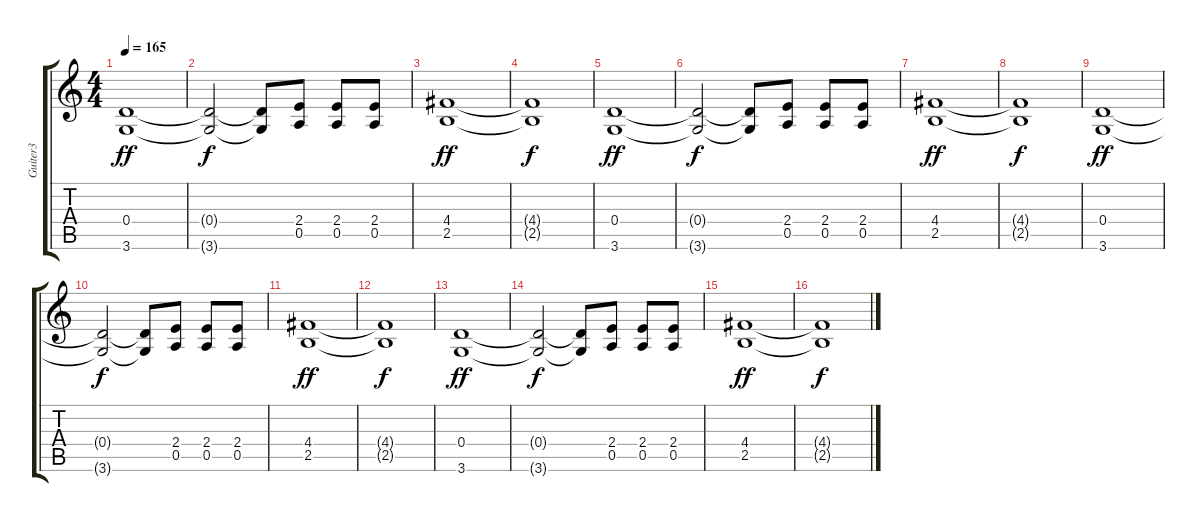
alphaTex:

\track ("Guiter3" "Guiter3") {instrument overdrivenguitar}
\staff {score tabs}
\tuning (E4 B3 G3 D3 A2 E2) {hide}
\ts (4 4)
\tempo 165
\clef g2
\ks c
(0.4 3.6).1{dy ff} |
(0.4{t} 3.6{t}).2{dy f} (0.4{t} 3.6{t}).8 (2.4 0.5).8 (2.4 0.5).8 (2.4 0.5).8 |
(4.4 2.5).1{dy ff} |
(4.4{t} 2.5{t}).1{dy f} |
(0.4 3.6).1{dy ff} |
(0.4{t} 3.6{t}).2{dy f} (0.4{t} 3.6{t}).8 (2.4 0.5).8 (2.4 0.5).8 (2.4 0.5).8 |
(4.4 2.5).1{dy ff} |
(4.4{t} 2.5{t}).1{dy f} |
(0.4 3.6).1{dy ff} |
(0.4{t} 3.6{t}).2{dy f} (0.4{t} 3.6{t}).8 (2.4 0.5).8 (2.4 0.5).8 (2.4 0.5).8 |
(4.4 2.5).1{dy ff} |
(4.4{t} 2.5{t}).1{dy f} |
(0.4 3.6).1{dy ff} |
(0.4{t} 3.6{t}).2{dy f} (0.4{t} 3.6{t}).8 (2.4 0.5).8 (2.4 0.5).8 (2.4 0.5).8 |
(4.4 2.5).1{dy ff} |
(4.4{t} 2.5{t}).1{dy f}
